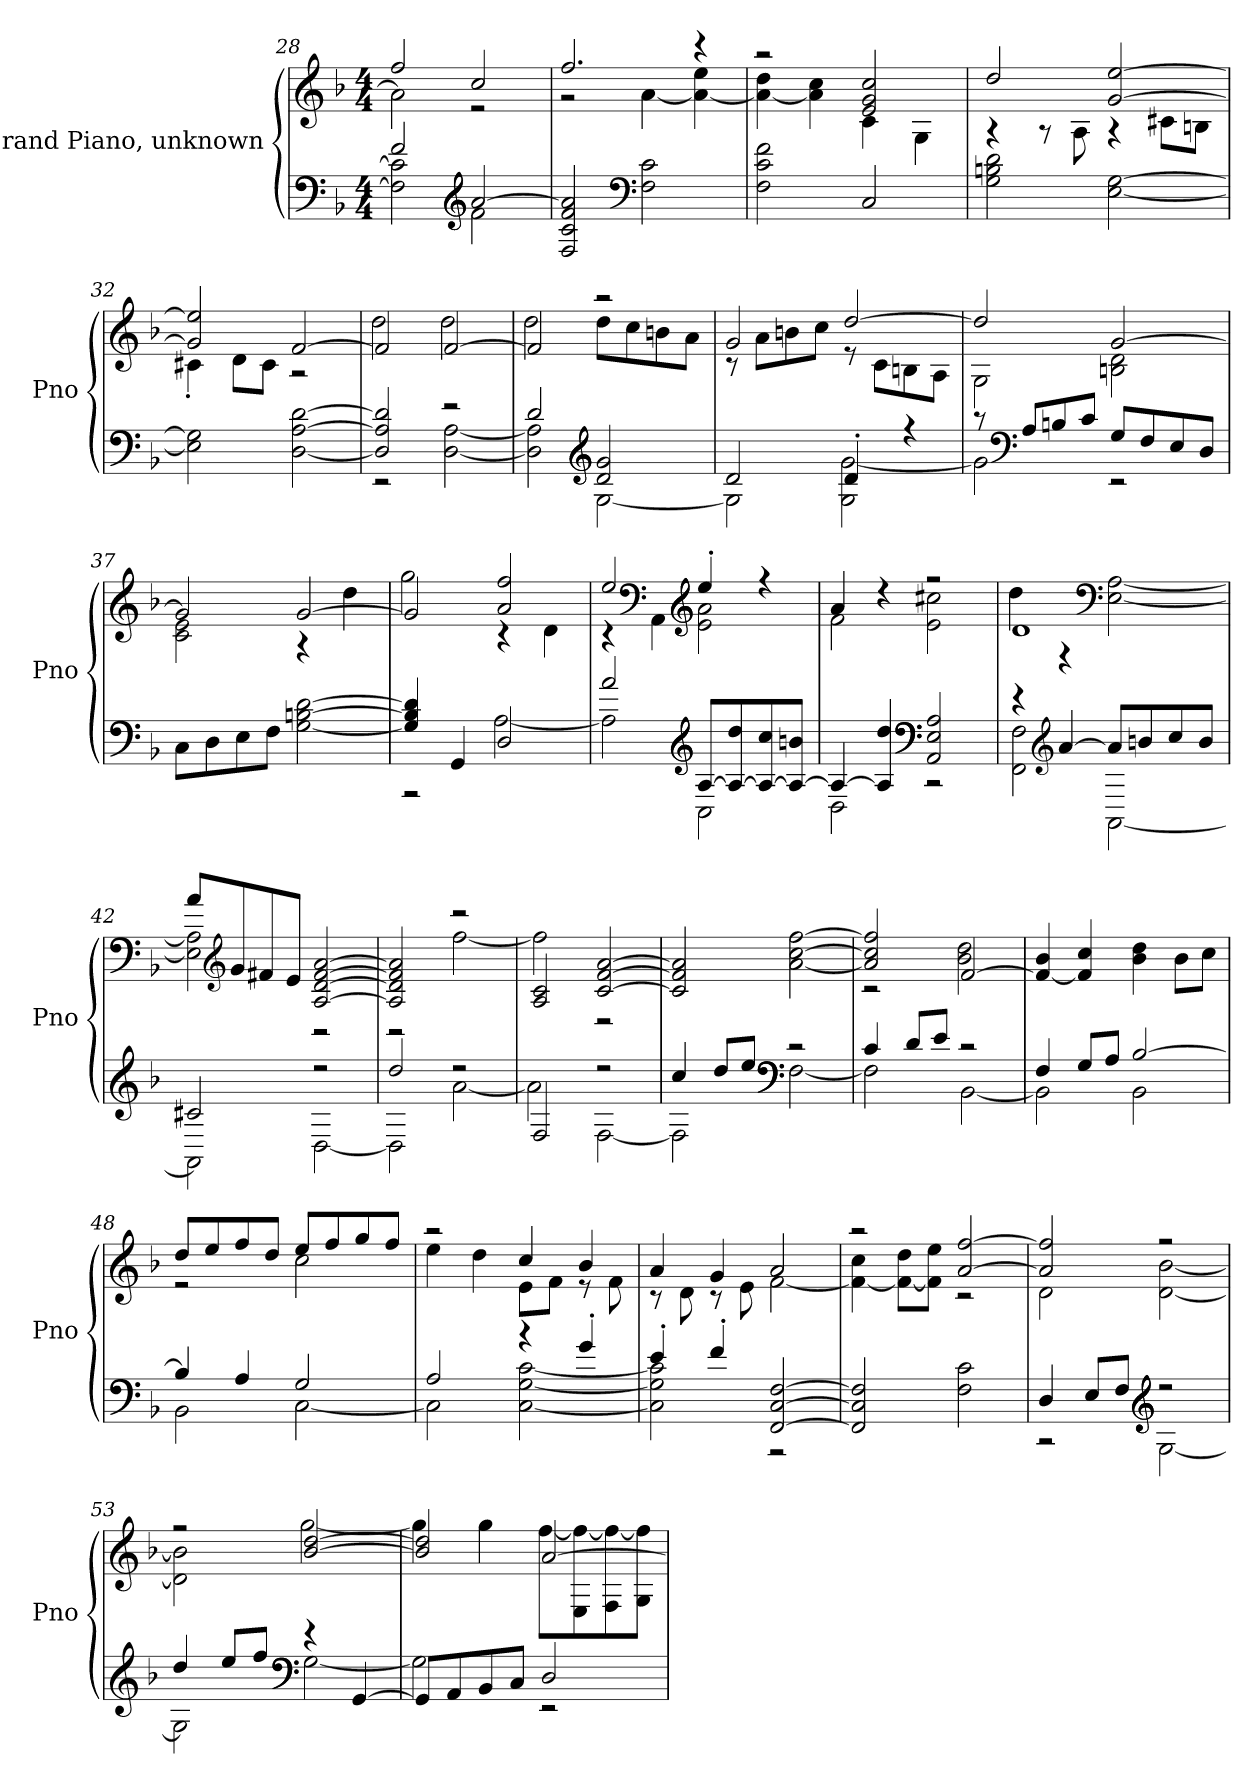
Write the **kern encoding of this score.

**kern	**kern
*part1	*part1
*staff2	*staff1
*I"Grand Piano, unknown	*
*I'Pno	*
*clefF4	*clefG2
*k[b-]	*k[b-]
*M4/4	*M4/4
=28	=28
*^	*^
2f/	2F\] 2c\]	2ff/	2a\]
*clefG2	*	*	*
[2a/	2f\	2cc/	2r
*v	*v	*	*
=29	=29	=29
2F/ 2c/ 2f/ 2a/]	2.ff/	2r
*clefF4	*	*
2F\ 2c\	.	[4a\
.	4r	4a\_ 4ee\
=30	=30	=30
2F\ 2c\ 2f\	2r	4a\_ 4dd\
.	.	4a\] 4cc\
2C/	2e/ 2g/ 2cc/	4c\
.	.	4G\
=31	=31	=31
2G\ 2Bn\ 2d\	2dd/	4r
.	.	8r
.	.	8A\
[2E\ [2G\	[2g/ [2ee/	4r
.	.	8c#X\L
.	.	8Bn\J
!!LO:LB:g=z	!!
=32	=32	=32
2E\] 2G\]	2g/] 2ee/]	4c#X'\
.	.	8d\L
.	.	8c#\J
[2D\ [2A\ [2d\	[2f/	2r
=33	=33	=33
*^	*	*
2D/] 2A/] 2d/]	2r	2f/]	2dd\
2r	[2D\ [2A\	[2f/	2dd\
=34	=34	=34	=34
2d/	2D\] 2A\]	2f/]	2dd\
*clefG2	*	*	*
2d/ 2g/	[2G\	2r	8dd\L
.	.	.	8cc\
.	.	.	8bn\
.	.	.	8a\J
=35	=35	=35	=35
2d/	2G\]	2g/	8r
.	.	.	8a\L
.	.	.	8bn\
.	.	.	8cc\J
4d'/	2G\ [2g\	[2dd/	8r
.	.	.	8c\L
4r	.	.	8Bn\
.	.	.	8A\J
=36	=36	=36	=36
8r	2g\]	2dd/]	2G\
*clefF4	*	*	*
8A/L	.	.	.
8Bn/	.	.	.
8c/J	.	.	.
8G/L	2r	[2g/	2Bn\ 2d\
8F/	.	.	.
8E/	.	.	.
8D/J	.	.	.
*v	*v	*	*
!!LO:PB:g=z	!!
=37	=37	=37
8C\L	2g/]	2c\ 2e\
8D\	.	.
8E\	.	.
8F\J	.	.
[2G\ [2Bn\ [2d\	[2g/	4r
.	.	4dd\
=38	=38	=38
*^	*	*
4G/] 4B/] 4d/]	2r	2g/]	2gg\
4GG/	.	.	.
2D/	[2A\	2a/ 2ff/	4r
.	.	.	4d\
=39	=39	=39	=39
2a/	2A\]	2ee/	4r
*	*	*clefF4	*
.	.	.	4AA\
*clefG2	*	*clefG2	*
[8A/L	2C\	4ee'/	2e\ 2a\
8A/_ 8dd/	.	.	.
8A/_ 8cc/	.	4r	.
8A/_ 8bn/J	.	.	.
=40	=40	=40	=40
4A/_	2D\	4a/	2f\
4A/] 4dd/	.	4r	.
*clefF4	*	*	*
2AA/ 2E/ 2A/	2r	2r	2e\ 2cc#X\
=41	=41	=41	=41
4r	2FF\ 2F\	1d	4dd\
*clefG2	*	*	*
[4a/	.	.	4r
*	*	*clefF4	*
8a/L]	[2AA\	.	[2E\ [2A\
8bn/	.	.	.
8cc/	.	.	.
8b/J	.	.	.
!!LO:LB:g=z	!!
=42	=42	=42	=42
2c#X/	2AA\]	8a/L	2E\] 2A\]
*	*	*clefG2	*
.	.	8g/	.
.	.	8f#X/	.
.	.	8e/J	.
2r	[2D\	[2A/ [2d/ [2f#/ [2a/	2r
=43	=43	=43	=43
2dd/	2D\]	2A/] 2d/] 2f#/] 2a/]	2r
2r	[2a\	2r	[2ff\
=44	=44	=44	=44
2F/	2a\]	2A/ 2c/	2ff\]
2r	[2F\	[2c/ [2f/ [2a/	2r
*	*	*v	*v
=45	=45	=45
4cc/	2F\]	2c/] 2f/] 2a/]
8dd/L	.	.
8ee/J	.	.
*clefF4	*	*
2r	[2F\	[2a\ [2cc\ [2ff\
=46	=46	=46
*	*	*^
4c/	2F\]	2a/] 2cc/] 2ff/]	2r
8d/L	.	.	.
8e/J	.	.	.
2r	[2BB-\	[2f/	2b-\ 2dd\
*	*	*v	*v
=47	=47	=47
4F/	2BB-\]	4f/_ 4b-/
8G/L	.	4f/] 4cc/
8A/J	.	.
[2B-/	2BB-\	4b-\ 4dd\
.	.	8b-\L
.	.	8cc\J
=48	=48	=48
*	*	*^
4B-/]	2BB-\	8dd/L	2r
.	.	8ee/	.
4A/	.	8ff/	.
.	.	8dd/J	.
2G/	[2C\	8ee/L	2cc\
.	.	8ff/	.
.	.	8gg/	.
.	.	8ff/J	.
!!LO:LB:g=z	!!
=49	=49	=49	=49
2A/	2C\]	2r	4ee\
.	.	.	4dd\
4r	[2C\ [2G\ [2c\	4cc/	8e\L
.	.	.	8f\J
4g'/	.	4b-/	8r
.	.	.	8f\
=50	=50	=50	=50
4e'/	2C\] 2G\] 2c\]	4a/	8r
.	.	.	8d\
4f'/	.	4g/	8r
.	.	.	8e\
[2FF/ [2C/ [2F/	2r	2a/	[2f\
*v	*v	*	*
=51	=51	=51
2FF/] 2C/] 2F/]	2r	4f\_ 4cc\
.	.	8f\_ 8dd\L
.	.	8f\] 8ee\J
2F\ 2c\	[2a/ [2ff/	2r
=52	=52	=52
*^	*	*
4D/	2r	2a/] 2ff/]	2d\
8E/L	.	.	.
8F/J	.	.	.
*clefG2	*	*	*
2r	[2G\	2r	[2d\ [2b-\
=53	=53	=53	=53
4dd/	2G\]	2r	2d\] 2b-\]
8ee/L	.	.	.
8ff/J	.	.	.
*clefF4	*	*	*
4r	[2G\	[2b-/ [2dd/	[2gg\
[4GG/	.	.	.
=54	=54	=54	=54
8GG/L]	2G\]	2b-/] 2dd/]	4gg\]
8AA/	.	.	.
8BB-/	.	.	4gg\
8C/J	.	.	.
2D/	2r	[2a/	[8ff\L
.	.	.	8E\ 8ff\_
.	.	.	8F\ 8ff\_
.	.	.	8G\ 8ff\]J
*v	*v	*	*
*	*v	*v
=	=
*-	*-
